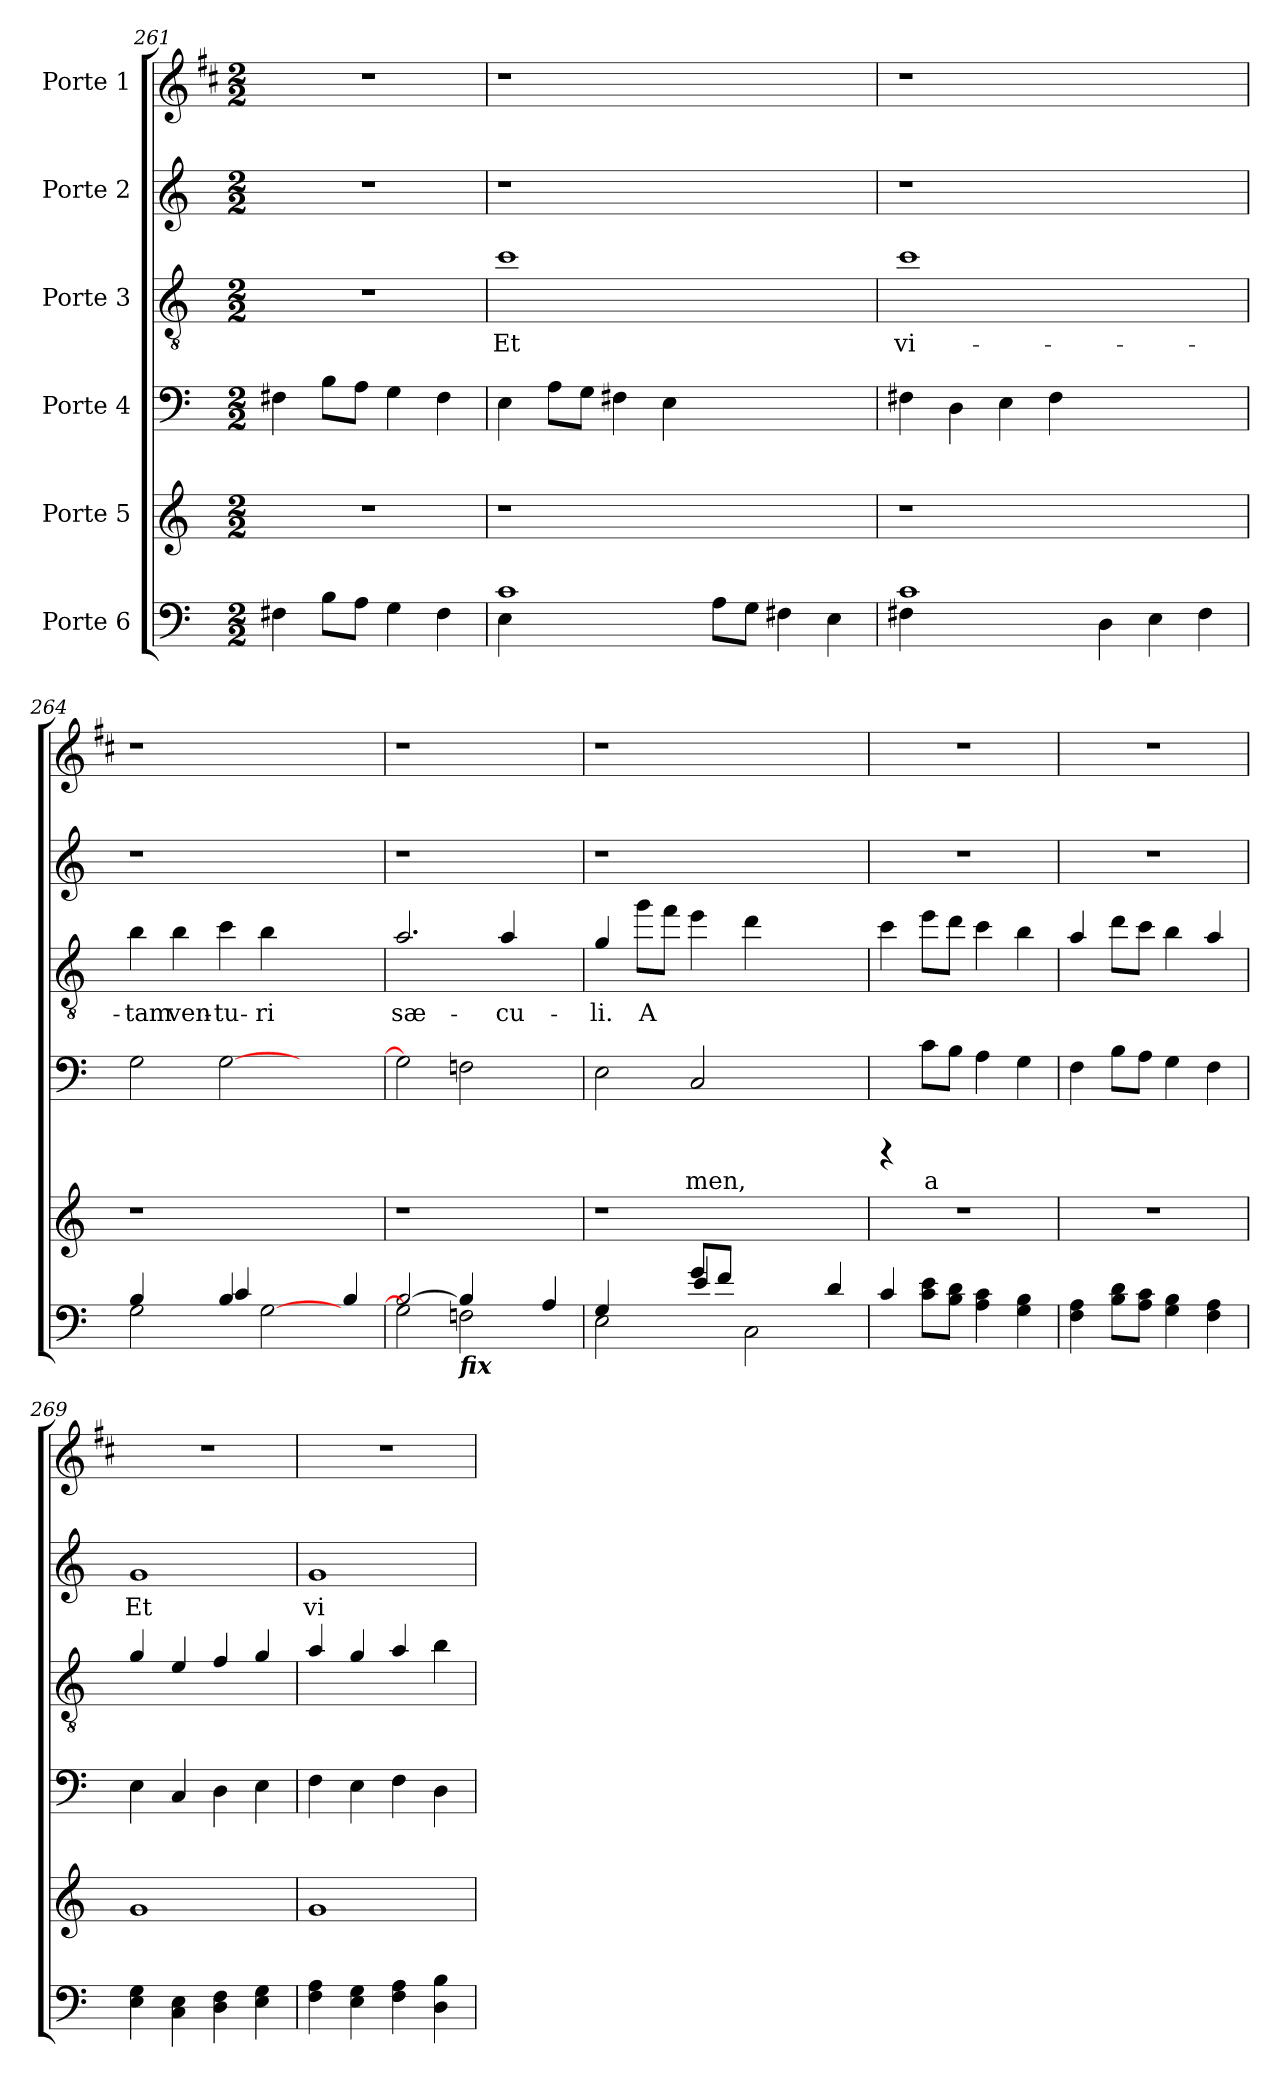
**kern	**kern	**kern	**text	**kern	**text	**kern	**text	**kern
*part6	*part5	*part4	*part4	*part3	*part3	*part2	*part2	*part1
*staff6	*staff5	*staff4	*staff4	*staff3	*staff3	*staff2	*staff2	*staff1
*I"Porte 6	*I"Porte 5	*I"Porte 4	*	*I"Porte 3	*	*I"Porte 2	*	*I"Porte 1
!!LO:LB:g=z
*clefF4	*clefG2	*clefF4	*	*clefGv2	*	*clefG2	*	*clefG2
*	*	*	*	*ITrd8c14	*	*	*	*ITrd1c2
*k[]	*k[]	*k[]	*	*k[]	*	*k[]	*	*k[]
*C:	*C:	*C:	*	*C:	*	*C:	*	*C:
*M2/2	*M2/2	*M2/2	*	*M2/2	*	*M2/2	*	*M2/2
=261	=261	=261	=261	=261	=261	=261	=261	=261
4F#X\	1r	4F#X\	.	1r	.	1r	.	1r
8B\L	.	8B\L	.	.	.	.	.	.
8A\J	.	8A\J	.	.	.	.	.	.
4G\	.	4G\	.	.	.	.	.	.
4F#\	.	4F#\	.	.	.	.	.	.
=262	=262	=262	=262	=262	=262	=262	=262	=262
*^	*	*	*	*	*	*	*	*
!	!	!	!	!	!	!LO:LY:b:cj	!	!	!
1c	4E\	1r	4E\	.	1c	Et	1r	.	1r
.	1.ryy	.	8A\L	.	.	.	.	.	.
.	.	.	8G\J	.	.	.	.	.	.
.	.	.	4F#X\	.	.	.	.	.	.
.	.	.	4E\	.	.	.	.	.	.
8A\L	.	2.ryy	2.ryy	.	2.ryy	.	2.ryy	.	2.ryy
8G\J	.	.	.	.	.	.	.	.	.
4F#X\	.	.	.	.	.	.	.	.	.
4E\	.	.	.	.	.	.	.	.	.
=263	=263	=263	=263	=263	=263	=263	=263	=263	=263
!	!	!	!	!	!	!LO:LY:b:cj	!	!	!
1c	4F#X\	1r	4F#X\	.	1c	vi-	1r	.	1r
.	1.ryy	.	4D\	.	.	.	.	.	.
.	.	.	4E\	.	.	.	.	.	.
.	.	.	4F#\	.	.	.	.	.	.
4D\	.	2.ryy	2.ryy	.	2.ryy	.	2.ryy	.	2.ryy
4E\	.	.	.	.	.	.	.	.	.
4F#\	.	.	.	.	.	.	.	.	.
=264	=264	=264	=264	=264	=264	=264	=264	=264	=264
!	!	!	!	!	!	!LO:LY:b:cj	!	!	!
2G\	4B/	1r	2G\	.	4B\	-tam	1r	.	1r
!	!	!	!	!	!	!LO:LY:b:cj	!	!	!
.	4ryy	.	.	.	4B\	ven-	.	.	.
!	!	!	!	!	!	!LO:LY:b:cj	!	!	!
4B/	4c/	.	[>2G\	.	4c\	-tu-	.	.	.
!	!	!	!	!	!	!LO:LY:b:cj	!	!	!
[>2G\	2.ryy	.	.	.	4B\	-ri	.	.	.
.	.	2ryy	2ryy	.	2ryy	.	2ryy	.	2ryy
4B/	.	.	.	.	.	.	.	.	.
=265	=265	=265	=265	=265	=265	=265	=265	=265	=265
!	!	!	!	!	!	!LO:LY:b:cj	!	!	!
[<2B/	2G\]	1r	2G\]	.	2.A/	sæ-	1r	.	1r
!LO:TX:b:Bi:t=fix	!	!	!	!	!	!	!	!	!
2Fn\	4B/]	.	2Fn\	.	.	.	.	.	.
!	!	!	!	!	!	!LO:LY:b:cj	!	!	!
.	2ryy	.	.	.	4A/	-cu-	.	.	.
4A/	.	4ryy	4ryy	.	4ryy	.	4ryy	.	4ryy
=266	=266	=266	=266	=266	=266	=266	=266	=266	=266
!	!	!	!	!LO:LY:b:cj	!	!LO:LY:b:cj	!	!	!
2E\	4G/	1r	2E\	-	4G/	-li.	1r	.	1r
!	!	!	!	!	!	!LO:LY:b:cj	!	!	!
.	4ryy	.	.	.	8g\L	A-	.	.	.
!	!	!	!	!	!	!LO:LY:b:cj	!	!	!
.	.	.	.	.	8f\J	--	.	.	.
!	!	!	!	!LO:LY:b:cj	!	!LO:LY:b:cj	!	!	!
8g/L	4e/	.	2C/	men,	4e\	--	.	.	.
8f/J	.	.	.	.	.	.	.	.	.
!	!	!	!	!	!	!LO:LY:b:cj	!	!	!
2C\	2.ryy	.	.	.	4d\	--	.	.	.
.	.	2ryy	2ryy	.	2ryy	.	2ryy	.	2ryy
4d/	.	.	.	.	.	.	.	.	.
*v	*v	*	*	*	*	*	*	*	*
=267	=267	=267	=267	=267	=267	=267	=267	=267
4c/	1r	4rCCC	.	4c\	.	1r	.	1r
!	!	!	!LO:LY:b:cj	!	!	!	!	!
8e\ 8c\L	.	8c\L	a-	8e\L	.	.	.	.
!	!	!	!LO:LY:b:cj	!	!	!	!	!
8d\ 8B\J	.	8B\J	--	8d\J	.	.	.	.
!	!	!	!LO:LY:b:cj	!	!	!	!	!
4c\ 4A\	.	4A\	--	4c\	.	.	.	.
!	!	!	!LO:LY:b:cj	!	!	!	!	!
4B\ 4G\	.	4G\	--	4B\	.	.	.	.
!!LO:LB:g=z
=268	=268	=268	=268	=268	=268	=268	=268	=268
4A\ 4F\	1r	4F\	.	4A/	.	1r	.	1r
8d\ 8B\L	.	8B\L	.	8d\L	.	.	.	.
8c\ 8A\J	.	8A\J	.	8c\J	.	.	.	.
4B\ 4G\	.	4G\	.	4B\	.	.	.	.
4A\ 4F\	.	4F\	.	4A/	.	.	.	.
=269	=269	=269	=269	=269	=269	=269	=269	=269
!	!	!	!	!	!	!	!LO:LY:b:cj	!
4G\ 4E\	1g	4E\	.	4G/	.	1g	Et	1r
4E\ 4C\	.	4C/	.	4E/	.	.	.	.
4F\ 4D\	.	4D\	.	4F/	.	.	.	.
4G\ 4E\	.	4E\	.	4G/	.	.	.	.
=270	=270	=270	=270	=270	=270	=270	=270	=270
!	!	!	!	!	!	!	!LO:LY:b:cj	!
4A\ 4F\	1g	4F\	.	4A/	.	1g	vi-	1r
4G\ 4E\	.	4E\	.	4G/	.	.	.	.
4A\ 4F\	.	4F\	.	4A/	.	.	.	.
4B\ 4D\	.	4D\	.	4B\	.	.	.	.
=	=	=	=	=	=	=	=	=
*-	*-	*-	*-	*-	*-	*-	*-	*-
